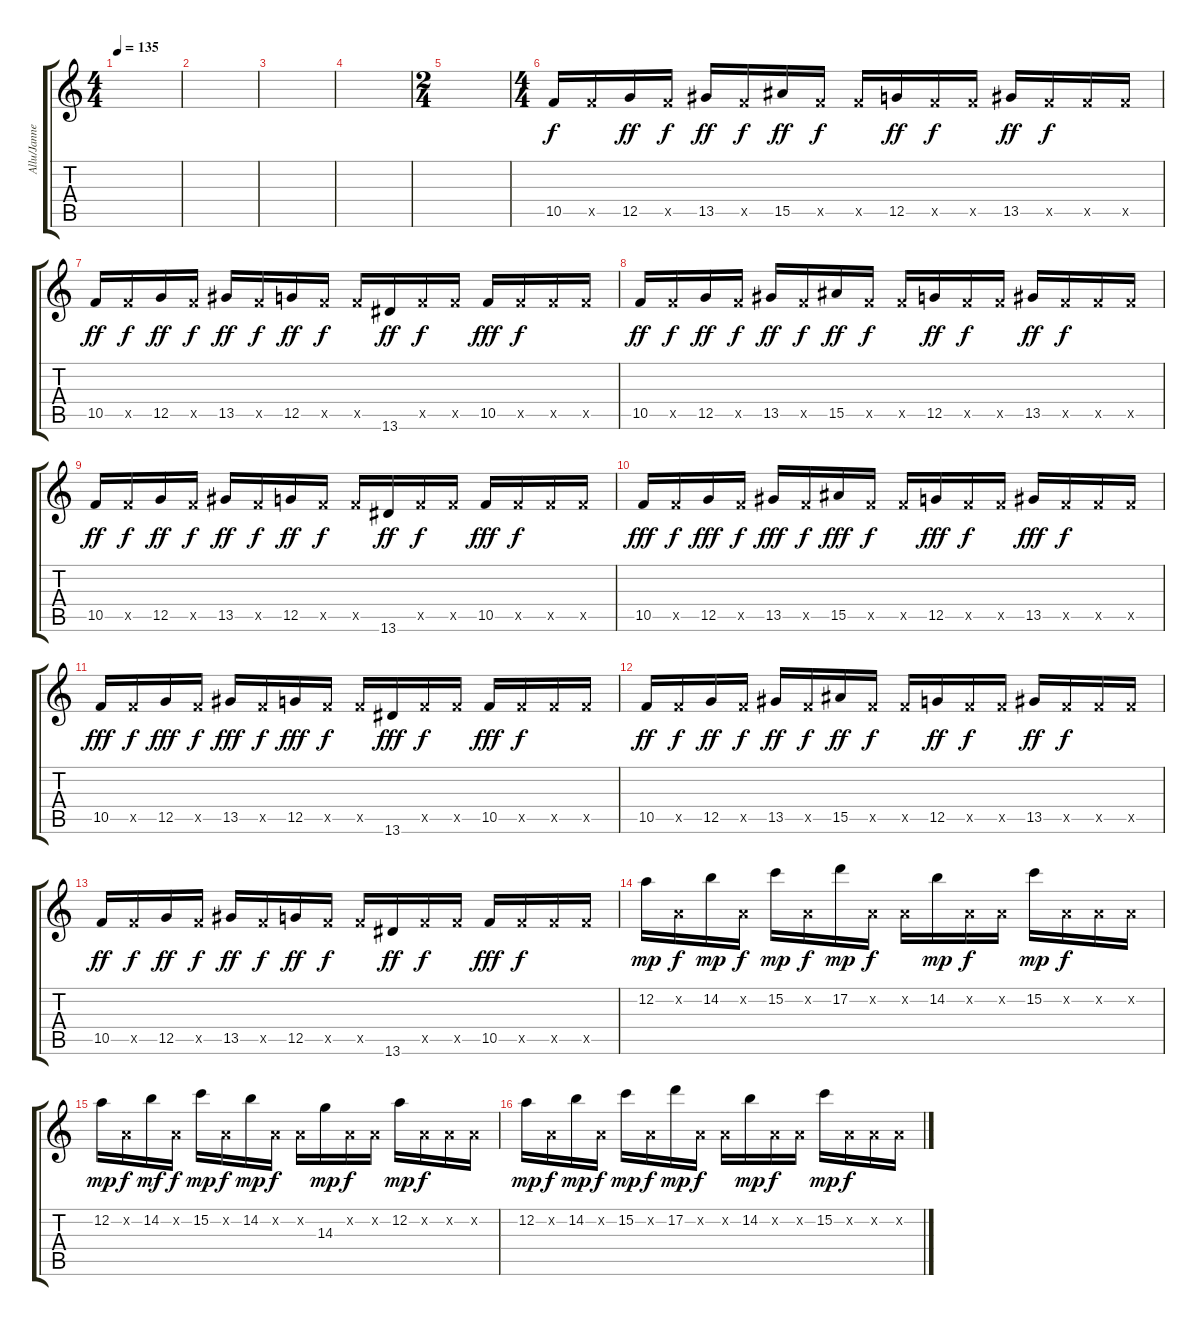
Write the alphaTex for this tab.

\track ("Allu/Janne" "Allu/Janne") {instrument distortionguitar}
\staff {score tabs}
\tuning (D4 A3 F3 C3 G2 D2) {hide}
\ts (4 4)
\tempo 135
\clef g2
\ks c
|
|
|
|
\ts (2 4)
|
\ts (4 4)
10.5.16 10.5{x}.16{dy f} 12.5.16{dy ff} 10.5{x}.16{dy f} 13.5.16{dy ff} 10.5{x}.16{dy f} 15.5.16{dy ff} 10.5{x}.16{dy f} 10.5{x}.16 12.5.16{dy ff} 10.5{x}.16{dy f} 10.5{x}.16 13.5.16{dy ff} 10.5{x}.16{dy f} 10.5{x}.16 10.5{x}.16 |
10.5.16{dy ff} 10.5{x}.16{dy f} 12.5.16{dy ff} 10.5{x}.16{dy f} 13.5.16{dy ff} 10.5{x}.16{dy f} 12.5.16{dy ff} 10.5{x}.16{dy f} 10.5{x}.16 13.6.16{dy ff} 10.5{x}.16{dy f} 10.5{x}.16 10.5.16{dy fff} 10.5{x}.16{dy f} 10.5{x}.16 10.5{x}.16 |
10.5.16{dy ff} 10.5{x}.16{dy f} 12.5.16{dy ff} 10.5{x}.16{dy f} 13.5.16{dy ff} 10.5{x}.16{dy f} 15.5.16{dy ff} 10.5{x}.16{dy f} 10.5{x}.16 12.5.16{dy ff} 10.5{x}.16{dy f} 10.5{x}.16 13.5.16{dy ff} 10.5{x}.16{dy f} 10.5{x}.16 10.5{x}.16 |
10.5.16{dy ff} 10.5{x}.16{dy f} 12.5.16{dy ff} 10.5{x}.16{dy f} 13.5.16{dy ff} 10.5{x}.16{dy f} 12.5.16{dy ff} 10.5{x}.16{dy f} 10.5{x}.16 13.6.16{dy ff} 10.5{x}.16{dy f} 10.5{x}.16 10.5.16{dy fff} 10.5{x}.16{dy f} 10.5{x}.16 10.5{x}.16 |
10.5.16{dy fff} 10.5{x}.16{dy f} 12.5.16{dy fff} 10.5{x}.16{dy f} 13.5.16{dy fff} 10.5{x}.16{dy f} 15.5.16{dy fff} 10.5{x}.16{dy f} 10.5{x}.16 12.5.16{dy fff} 10.5{x}.16{dy f} 10.5{x}.16 13.5.16{dy fff} 10.5{x}.16{dy f} 10.5{x}.16 10.5{x}.16 |
10.5.16{dy fff} 10.5{x}.16{dy f} 12.5.16{dy fff} 10.5{x}.16{dy f} 13.5.16{dy fff} 10.5{x}.16{dy f} 12.5.16{dy fff} 10.5{x}.16{dy f} 10.5{x}.16 13.6.16{dy fff} 10.5{x}.16{dy f} 10.5{x}.16 10.5.16{dy fff} 10.5{x}.16{dy f} 10.5{x}.16 10.5{x}.16 |
10.5.16{dy ff} 10.5{x}.16{dy f} 12.5.16{dy ff} 10.5{x}.16{dy f} 13.5.16{dy ff} 10.5{x}.16{dy f} 15.5.16{dy ff} 10.5{x}.16{dy f} 10.5{x}.16 12.5.16{dy ff} 10.5{x}.16{dy f} 10.5{x}.16 13.5.16{dy ff} 10.5{x}.16{dy f} 10.5{x}.16 10.5{x}.16 |
10.5.16{dy ff} 10.5{x}.16{dy f} 12.5.16{dy ff} 10.5{x}.16{dy f} 13.5.16{dy ff} 10.5{x}.16{dy f} 12.5.16{dy ff} 10.5{x}.16{dy f} 10.5{x}.16 13.6.16{dy ff} 10.5{x}.16{dy f} 10.5{x}.16 10.5.16{dy fff} 10.5{x}.16{dy f} 10.5{x}.16 10.5{x}.16 |
12.2.16{dy mp} 0.2{x}.16{dy f} 14.2.16{dy mp} 0.2{x}.16{dy f} 15.2.16{dy mp} 0.2{x}.16{dy f} 17.2.16{dy mp} 0.2{x}.16{dy f} 0.2{x}.16 14.2.16{dy mp} 0.2{x}.16{dy f} 0.2{x}.16 15.2.16{dy mp} 0.2{x}.16{dy f} 0.2{x}.16 0.2{x}.16 |
12.2.16{dy mp} 0.2{x}.16{dy f} 14.2.16{dy mf} 0.2{x}.16{dy f} 15.2.16{dy mp} 0.2{x}.16{dy f} 14.2.16{dy mp} 0.2{x}.16{dy f} 0.2{x}.16 14.3.16{dy mp} 0.2{x}.16{dy f} 0.2{x}.16 12.2.16{dy mp} 0.2{x}.16{dy f} 0.2{x}.16 0.2{x}.16 |
12.2.16{dy mp} 0.2{x}.16{dy f} 14.2.16{dy mp} 0.2{x}.16{dy f} 15.2.16{dy mp} 0.2{x}.16{dy f} 17.2.16{dy mp} 0.2{x}.16{dy f} 0.2{x}.16 14.2.16{dy mp} 0.2{x}.16{dy f} 0.2{x}.16 15.2.16{dy mp} 0.2{x}.16{dy f} 0.2{x}.16 0.2{x}.16
